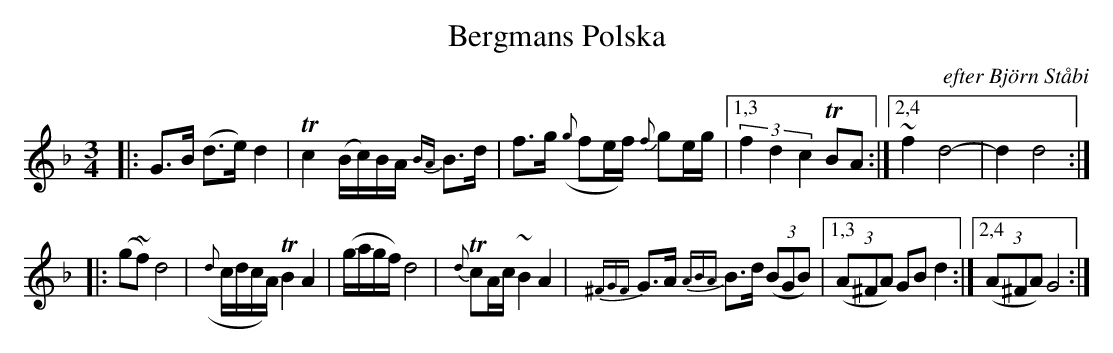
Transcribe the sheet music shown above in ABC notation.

X:1
T: Bergmans Polska
O: efter Bj\"orn St\aabi
M: 3/4
L: 1/8
K: GDor
|: G>B (d>e) d2 | Tc2 (B/c/)B/A/ {BA}B>d | f>g ({g}fe/f/) {f}ge/g/ |1,3 (3f2d2c2 TBA :|2,4 ~f2 d4- | d2 d4 :|
|: (g~f) d4 | ({d}c/d/c/A/) TB2 A2 | (g/a/g/f/) d4 | {d}TcA/c/ ~B2 A2 | {^FGF}G>A {ABA}B>d ((3BGB) |1,3 ((3A^FA) GB d2 :|2,4 ((3A^FA) G4 :|
